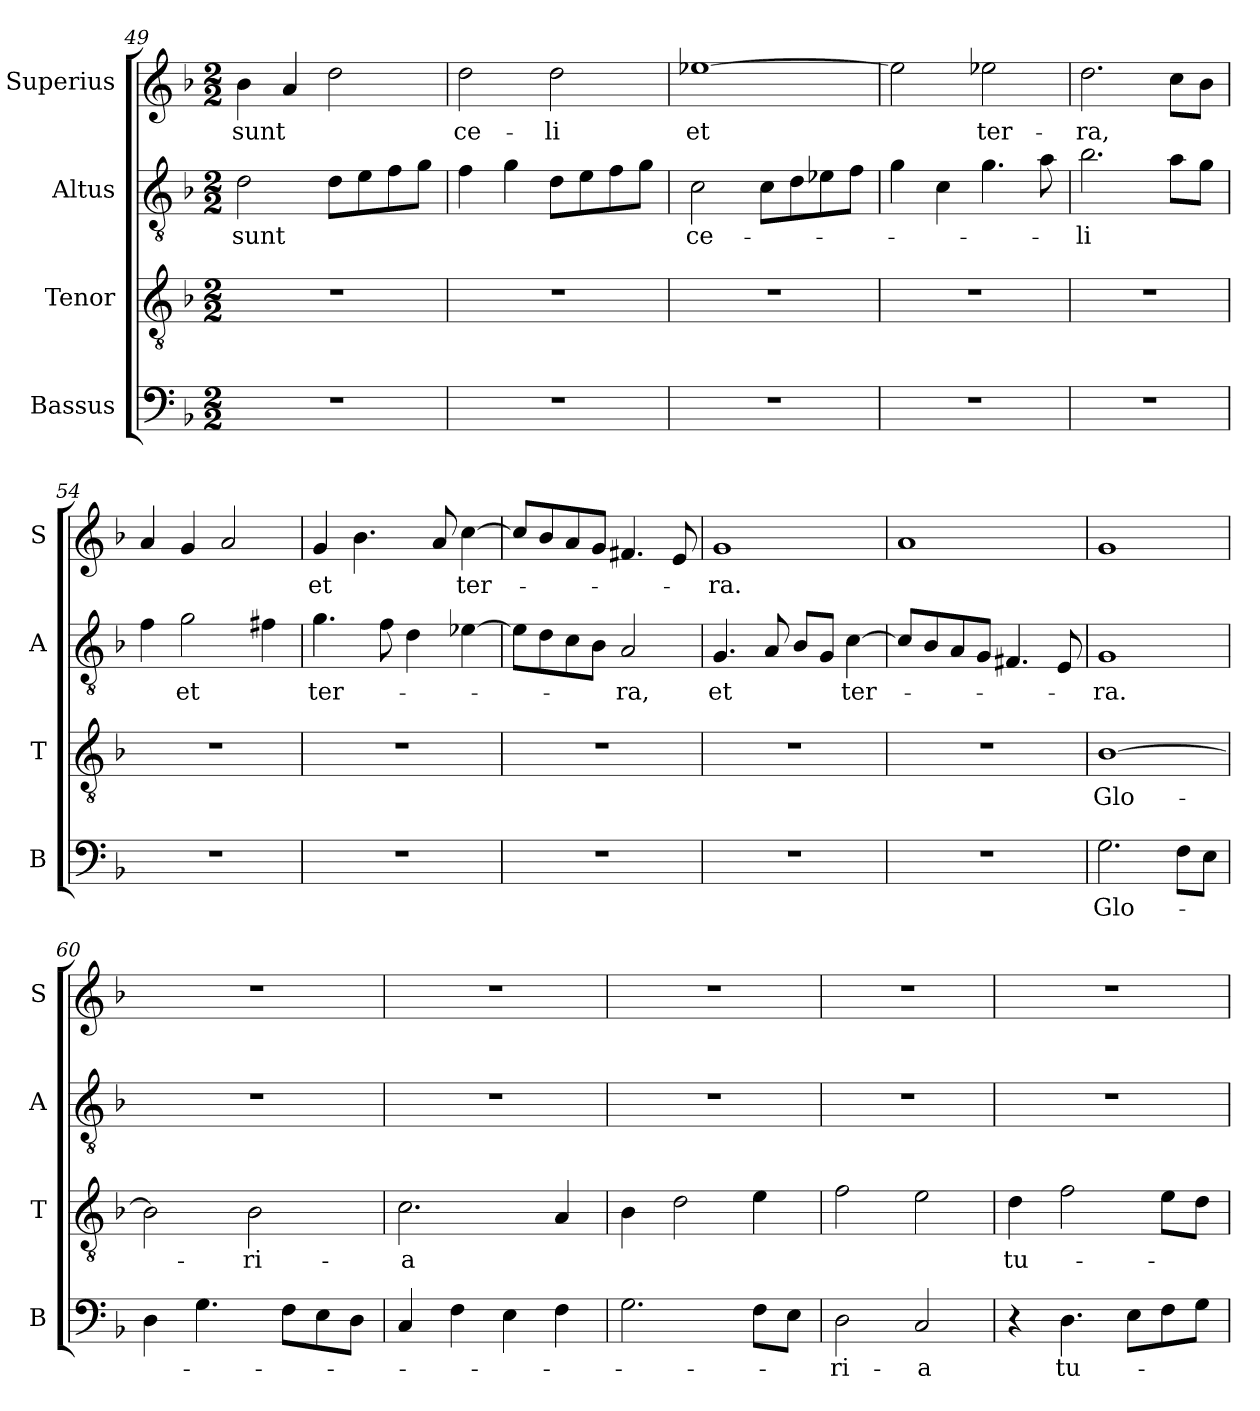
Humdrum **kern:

**kern	**text	**kern	**text	**kern	**text	**kern	**text
*part4	*part4	*part3	*part3	*part2	*part2	*part1	*part1
*staff4	*staff4	*staff3	*staff3	*staff2	*staff2	*staff1	*staff1
*I"Bassus	*	*I"Tenor	*	*I"Altus	*	*I"Superius	*
*I'B	*	*I'T	*	*I'A	*	*I'S	*
*clefF4	*	*clefGv2	*	*clefGv2	*	*clefG2	*
*k[b-]	*	*k[b-]	*	*k[b-]	*	*k[b-]	*
*M2/2	*	*M2/2	*	*M2/2	*	*M2/2	*
=49	=49	=49	=49	=49	=49	=49	=49
1r	.	1r	.	2d	sunt	4b-	sunt
.	.	.	.	.	.	4a	.
.	.	.	.	8dL	.	2dd	.
.	.	.	.	8e	.	.	.
.	.	.	.	8f	.	.	.
.	.	.	.	8gJ	.	.	.
=50	=50	=50	=50	=50	=50	=50	=50
1r	.	1r	.	4f	.	2dd	ce-
.	.	.	.	4g	.	.	.
.	.	.	.	8dL	.	2dd	-li
.	.	.	.	8e	.	.	.
.	.	.	.	8f	.	.	.
.	.	.	.	8gJ	.	.	.
=51	=51	=51	=51	=51	=51	=51	=51
!	!	!	!	!	!	!	!LO:LY:i
1r	.	1r	.	2c	ce-	[1ee-X	et
.	.	.	.	8cL	.	.	.
.	.	.	.	8d	.	.	.
.	.	.	.	8e-X	.	.	.
.	.	.	.	8fJ	.	.	.
=52	=52	=52	=52	=52	=52	=52	=52
1r	.	1r	.	4g	.	2ee-]	.
.	.	.	.	4c	.	.	.
!	!	!	!	!	!	!	!LO:LY:i
.	.	.	.	4.g	.	2ee-X	ter-
.	.	.	.	8a	.	.	.
=53	=53	=53	=53	=53	=53	=53	=53
!	!	!	!	!	!	!	!LO:LY:i
1r	.	1r	.	2.b-	-li	2.dd	-ra,
.	.	.	.	8aL	.	8ccL	.
.	.	.	.	8gJ	.	8b-J	.
=54	=54	=54	=54	=54	=54	=54	=54
1r	.	1r	.	4f	.	4a	.
!	!	!	!	!	!LO:LY:i	!	!
.	.	.	.	2g	et	4g	.
.	.	.	.	.	.	2a	.
.	.	.	.	4f#X	.	.	.
=55	=55	=55	=55	=55	=55	=55	=55
!	!	!	!	!	!LO:LY:i	!	!
1r	.	1r	.	4.g	ter-	4g	et
.	.	.	.	.	.	4.b-	.
.	.	.	.	8f	.	.	.
.	.	.	.	4d	.	.	.
.	.	.	.	.	.	8a	.
.	.	.	.	[4e-X	.	[4cc	ter-
=56	=56	=56	=56	=56	=56	=56	=56
1r	.	1r	.	8e-L]	.	8ccL]	.
.	.	.	.	8d	.	8b-	.
.	.	.	.	8c	.	8a	.
.	.	.	.	8B-J	.	8gJ	.
!	!	!	!	!	!LO:LY:i	!	!
.	.	.	.	2A	-ra,	4.f#X	.
.	.	.	.	.	.	8e	.
=57	=57	=57	=57	=57	=57	=57	=57
1r	.	1r	.	4.G	et	1g	-ra.
.	.	.	.	8A	.	.	.
.	.	.	.	8B-L	.	.	.
.	.	.	.	8GJ	.	.	.
.	.	.	.	[4c	ter-	.	.
=58	=58	=58	=58	=58	=58	=58	=58
1r	.	1r	.	8cL]	.	1a	.
.	.	.	.	8B-	.	.	.
.	.	.	.	8A	.	.	.
.	.	.	.	8GJ	.	.	.
.	.	.	.	4.F#X	.	.	.
.	.	.	.	8E	.	.	.
=59	=59	=59	=59	=59	=59	=59	=59
2.G	Glo-	[1B-	Glo-	1G	-ra.	1g	.
8FL	.	.	.	.	.	.	.
8EJ	.	.	.	.	.	.	.
=60	=60	=60	=60	=60	=60	=60	=60
4D	.	2B-]	.	1r	.	1r	.
4.G	.	.	.	.	.	.	.
.	.	2B-	-ri-	.	.	.	.
8FL	.	.	.	.	.	.	.
8E	.	.	.	.	.	.	.
8DJ	.	.	.	.	.	.	.
=61	=61	=61	=61	=61	=61	=61	=61
4C	.	2.c	-a	1r	.	1r	.
4F	.	.	.	.	.	.	.
4E	.	.	.	.	.	.	.
4F	.	4A	.	.	.	.	.
=62	=62	=62	=62	=62	=62	=62	=62
2.G	.	4B-	.	1r	.	1r	.
.	.	2d	.	.	.	.	.
8FL	.	4e	.	.	.	.	.
8EJ	.	.	.	.	.	.	.
=63	=63	=63	=63	=63	=63	=63	=63
2D	-ri-	2f	.	1r	.	1r	.
2C	-a	2e	.	.	.	.	.
=64	=64	=64	=64	=64	=64	=64	=64
4r	.	4d	tu-	1r	.	1r	.
4.D	tu-	2f	.	.	.	.	.
8EL	.	.	.	.	.	.	.
8F	.	8eL	.	.	.	.	.
8GJ	.	8dJ	.	.	.	.	.
=	=	=	=	=	=	=	=
*-	*-	*-	*-	*-	*-	*-	*-
